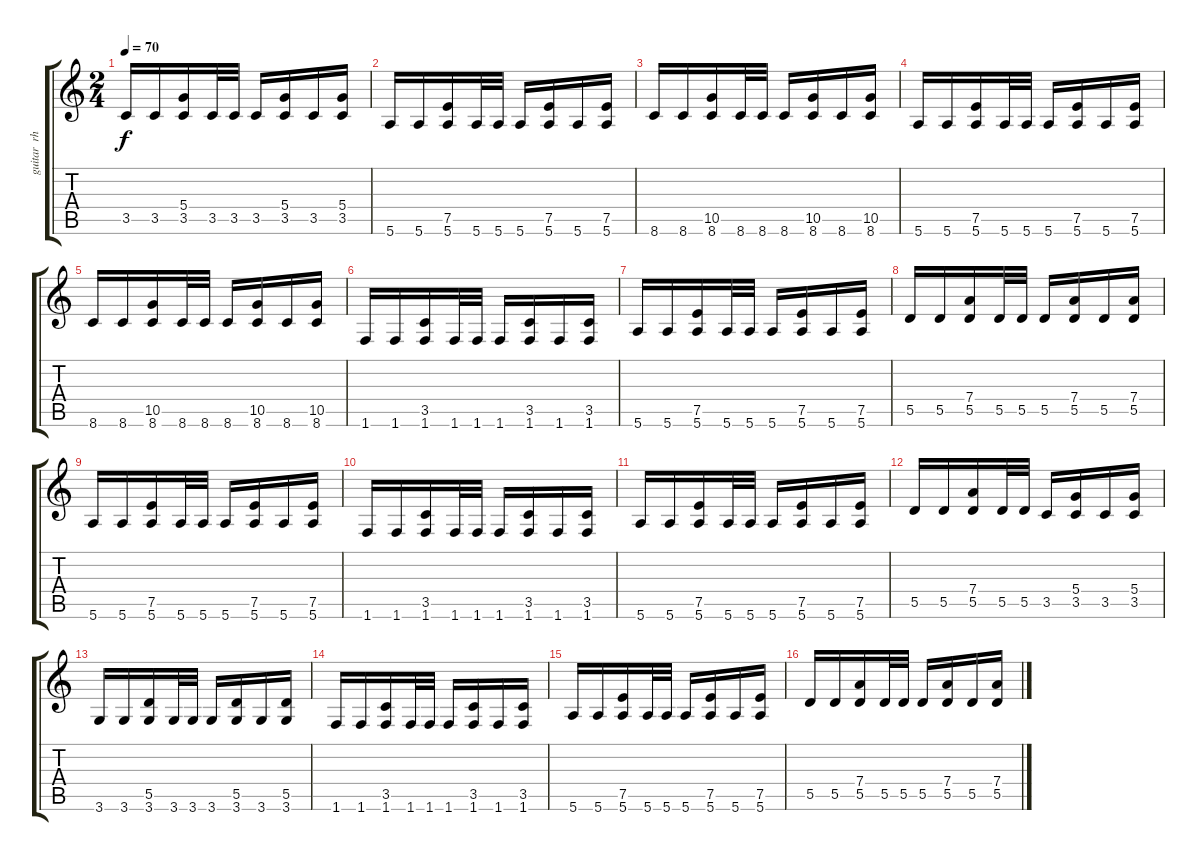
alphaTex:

\track ("guitar  rhythm  left" "guitar  rh") {instrument distortionguitar}
\staff {score tabs}
\tuning (E4 B3 G3 D3 A2 E2) {hide}
\ts (2 4)
\tempo 70
\clef g2
\ks c
3.5.16{dy f} 3.5.16 (5.4 3.5).16 3.5.32 3.5.32 3.5.16 (5.4 3.5).16 3.5.16 (5.4 3.5).16 |
5.6.16 5.6.16 (7.5 5.6).16 5.6.32 5.6.32 5.6.16 (7.5 5.6).16 5.6.16 (7.5 5.6).16 |
8.6.16 8.6.16 (10.5 8.6).16 8.6.32 8.6.32 8.6.16 (10.5 8.6).16 8.6.16 (10.5 8.6).16 |
5.6.16 5.6.16 (7.5 5.6).16 5.6.32 5.6.32 5.6.16 (7.5 5.6).16 5.6.16 (7.5 5.6).16 |
8.6.16 8.6.16 (10.5 8.6).16 8.6.32 8.6.32 8.6.16 (10.5 8.6).16 8.6.16 (10.5 8.6).16 |
1.6.16 1.6.16 (3.5 1.6).16 1.6.32 1.6.32 1.6.16 (3.5 1.6).16 1.6.16 (3.5 1.6).16 |
5.6.16 5.6.16 (7.5 5.6).16 5.6.32 5.6.32 5.6.16 (7.5 5.6).16 5.6.16 (7.5 5.6).16 |
5.5.16 5.5.16 (7.4 5.5).16 5.5.32 5.5.32 5.5.16 (7.4 5.5).16 5.5.16 (7.4 5.5).16 |
5.6.16 5.6.16 (7.5 5.6).16 5.6.32 5.6.32 5.6.16 (7.5 5.6).16 5.6.16 (7.5 5.6).16 |
1.6.16 1.6.16 (3.5 1.6).16 1.6.32 1.6.32 1.6.16 (3.5 1.6).16 1.6.16 (3.5 1.6).16 |
5.6.16 5.6.16 (7.5 5.6).16 5.6.32 5.6.32 5.6.16 (7.5 5.6).16 5.6.16 (7.5 5.6).16 |
5.5.16 5.5.16 (7.4 5.5).16 5.5.32 5.5.32 3.5.16 (5.4 3.5).16 3.5.16 (5.4 3.5).16 |
3.6.16 3.6.16 (5.5 3.6).16 3.6.32 3.6.32 3.6.16 (5.5 3.6).16 3.6.16 (5.5 3.6).16 |
1.6.16 1.6.16 (3.5 1.6).16 1.6.32 1.6.32 1.6.16 (3.5 1.6).16 1.6.16 (3.5 1.6).16 |
5.6.16 5.6.16 (7.5 5.6).16 5.6.32 5.6.32 5.6.16 (7.5 5.6).16 5.6.16 (7.5 5.6).16 |
5.5.16 5.5.16 (7.4 5.5).16 5.5.32 5.5.32 5.5.16 (7.4 5.5).16 5.5.16 (7.4 5.5).16
